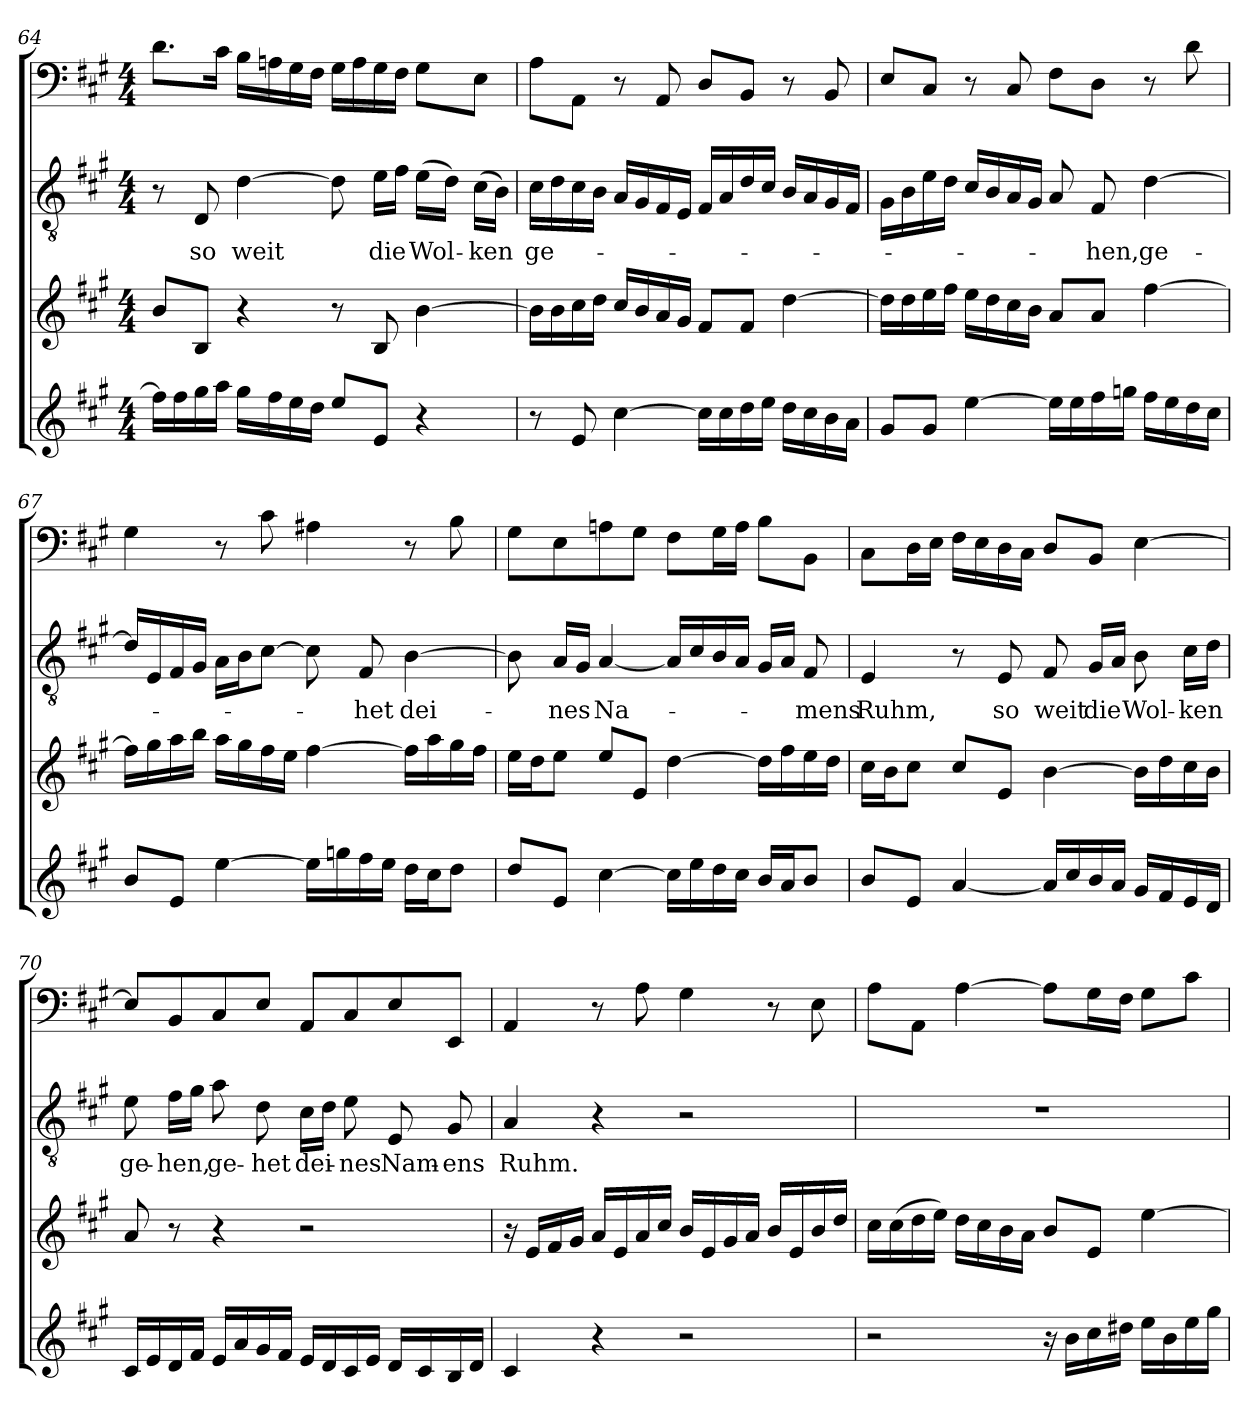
**kern	**kern	**kern	**text	**kern
*part4	*part3	*part2	*part2	*part1
*staff4	*staff3	*staff2	*staff2	*staff1
*clefG2	*clefG2	*clefGv2	*	*clefF4
*k[f#c#g#]	*k[f#c#g#]	*k[f#c#g#]	*	*k[f#c#g#]
*A:	*A:	*A:	*	*A:
*M4/4	*M4/4	*M4/4	*	*M4/4
=64	=64	=64	=64	=64
16ff#\LL]	8b/L	8r	.	8.d\L
16ff#\	.	.	.	.
16gg#\	8B/J	8D/	so	.
16aa\JJ	.	.	.	16c#\Jk
16gg#\LL	4r	[4d\	weit	16B\LL
16ff#\	.	.	.	16An\
16ee\	.	.	.	16G#\
16dd\JJ	.	.	.	16F#\JJ
8ee/L	8r	8d\]	.	16G#\LL
.	.	.	.	16A\
8e/J	8B/	16e\LL	die	16G#\
.	.	16f#\JJ	.	16F#\JJ
4r	[4b\	(16e\LL	Wol-	8G#\L
.	.	16d\JJ)	.	.
.	.	(16c#\LL	-ken	8E\J
.	.	16B\JJ)	.	.
=65	=65	=65	=65	=65
8r	16b\LL]	16c#\LL	ge-	8A\L
.	16b\	16d\	.	.
8e/	16cc#\	16c#\	.	8AA\J
.	16dd\JJ	16B\JJ	.	.
[4cc#\	16cc#/LL	16A/LL	.	8r
.	16b/	16G#/	.	.
.	16a/	16F#/	.	8AA/
.	16g#/JJ	16E/JJ	.	.
16cc#\LL]	8f#/L	16F#/LL	.	8D/L
16cc#\	.	16A/	.	.
16dd\	8f#/J	16d/	.	8BB/J
16ee\JJ	.	16c#/JJ	.	.
16dd\LL	[4dd\	16B/LL	.	8r
16cc#\	.	16A/	.	.
16b\	.	16G#/	.	8BB/
16a\JJ	.	16F#/JJ	.	.
=66	=66	=66	=66	=66
8g#/L	16dd\LL]	16G#\LL	.	8E/L
.	16dd\	16B\	.	.
8g#/J	16ee\	16e\	.	8C#/J
.	16ff#\JJ	16d\JJ	.	.
[4ee\	16ee\LL	16c#/LL	.	8r
.	16dd\	16B/	.	.
.	16cc#\	16A/	.	8C#/
.	16b\JJ	16G#/JJ	.	.
16ee\LL]	8a/L	8A/	.	8F#\L
16ee\	.	.	.	.
16ff#\	8a/J	8F#/	-hen,	8D\J
16ggn\JJ	.	.	.	.
16ff#\LL	[4ff#\	[4d\	ge-	8r
16ee\	.	.	.	.
16dd\	.	.	.	8d\
16cc#\JJ	.	.	.	.
=67	=67	=67	=67	=67
8b/L	16ff#\LL]	16d/LL]	.	4G#\
.	16gg#\	16E/	.	.
8e/J	16aa\	16F#/	.	.
.	16bb\JJ	16G#/JJ	.	.
[4ee\	16aa\LL	16A\LL	.	8r
.	16gg#\	16B\J	.	.
.	16ff#\	[8c#\J	.	8c#\
.	16ee\JJ	.	.	.
16ee\LL]	[4ff#\	8c#\]	.	4A#X\
16ggn\	.	.	.	.
16ff#\	.	8F#/	-het	.
16ee\JJ	.	.	.	.
16dd\LL	16ff#\LL]	[4B\	dei-	8r
16cc#\J	16aa\	.	.	.
8dd\J	16gg#\	.	.	8B\
.	16ff#\JJ	.	.	.
=68	=68	=68	=68	=68
8dd/L	16ee\LL	8B\]	.	8G#\L
.	16dd\J	.	.	.
8e/J	8ee\J	16A/LL	-nes	8E\
.	.	16G#/JJ	.	.
[4cc#\	8ee/L	[4A/	Na-	8An\
.	8e/J	.	.	8G#\J
16cc#\LL]	[4dd\	16A/LL]	.	8F#\L
16ee\	.	16c#/	.	.
16dd\	.	16B/	.	16G#\L
16cc#\JJ	.	16A/JJ	.	16A\JJ
16b/LL	16dd\LL]	16G#/LL	.	8B\L
16a/J	16ff#\	16A/JJ	.	.
8b/J	16ee\	8F#/	-mens	8BB\J
.	16dd\JJ	.	.	.
=69	=69	=69	=69	=69
8b/L	16cc#\LL	4E/	Ruhm,	8C#\L
.	16b\J	.	.	.
8e/J	8cc#\J	.	.	16D\L
.	.	.	.	16E\JJ
[4a/	8cc#/L	8r	.	16F#\LL
.	.	.	.	16E\
.	8e/J	8E/	so	16D\
.	.	.	.	16C#\JJ
16a/LL]	[4b\	8F#/	weit	8D/L
16cc#/	.	.	.	.
16b/	.	16G#/LL	die	8BB/J
16a/JJ	.	16A/JJ	.	.
16g#/LL	16b\LL]	8B\	Wol-	[4E\
16f#/	16dd\	.	.	.
16e/	16cc#\	16c#\LL	-ken	.
16d/JJ	16b\JJ	16d\JJ	.	.
=70	=70	=70	=70	=70
16c#/LL	8a/	8e\	ge-	8E/L]
16e/	.	.	.	.
16d/	8r	16f#\LL	-hen,	8BB/
16f#/JJ	.	16g#\JJ	.	.
16e/LL	4r	8a\	ge-	8C#/
16a/	.	.	.	.
16g#/	.	8d\	-het	8E/J
16f#/JJ	.	.	.	.
16e/LL	2r	16c#\LL	dei-	8AA/L
16d/	.	16d\JJ	.	.
16c#/	.	8e\	-nes	8C#/
16e/JJ	.	.	.	.
16d/LL	.	8E/	Nam-	8E/
16c#/	.	.	.	.
16B/	.	8G#/	-ens	8EE/J
16d/JJ	.	.	.	.
=71	=71	=71	=71	=71
4c#/	16r	4A/	Ruhm.	4AA/
.	16e/LL	.	.	.
.	16f#/	.	.	.
.	16g#/JJ	.	.	.
4r	16a/LL	4r	.	8r
.	16e/	.	.	.
.	16a/	.	.	8A\
.	16cc#/JJ	.	.	.
2r	16b/LL	2r	.	4G#\
.	16e/	.	.	.
.	16g#/	.	.	.
.	16a/JJ	.	.	.
.	16b/LL	.	.	8r
.	16e/	.	.	.
.	16b/	.	.	8E\
.	16dd/JJ	.	.	.
=72	=72	=72	=72	=72
2r	16cc#\LL	1r	.	8A\L
.	(16cc#\	.	.	.
.	16dd\	.	.	8AA\J
.	16ee\JJ)	.	.	.
.	16dd\LL	.	.	[4A\
.	16cc#\	.	.	.
.	16b\	.	.	.
.	16a\JJ	.	.	.
16r	8b/L	.	.	8A\L]
16b\LL	.	.	.	.
16cc#\	8e/J	.	.	16G#\L
16dd#X\JJ	.	.	.	16F#\JJ
16ee\LL	[4ee\	.	.	8G#\L
16b\	.	.	.	.
16ee\	.	.	.	8c#\J
16gg#\JJ	.	.	.	.
=	=	=	=	=
*-	*-	*-	*-	*-
